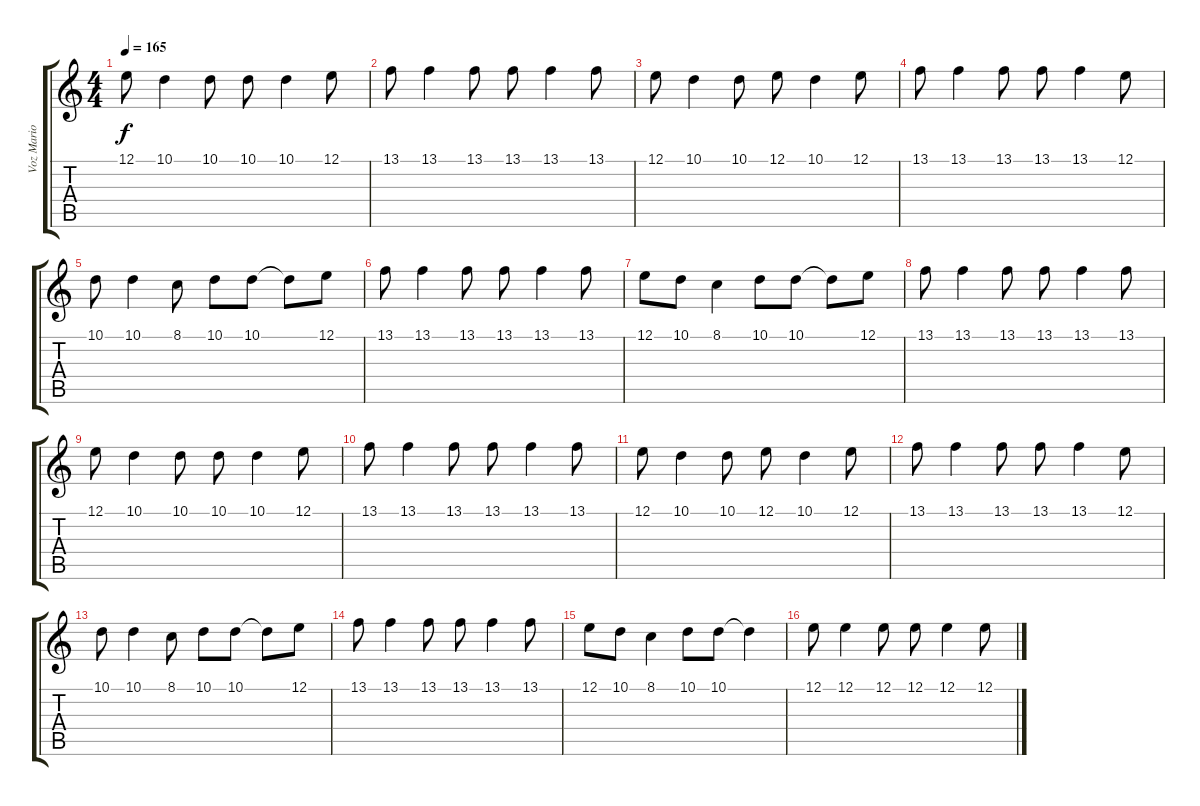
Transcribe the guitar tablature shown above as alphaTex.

\track ("Voz Mario Muñoz" "Voz Mario ") {instrument piccolo}
\staff {score tabs}
\tuning (E4 B3 G3 D3 A2 E2) {hide}
\ts (4 4)
\tempo 165
\clef g2
\ks c
12.1.8{dy f} 10.1.4 10.1.8 10.1.8 10.1.4 12.1.8 |
13.1.8 13.1.4 13.1.8 13.1.8 13.1.4 13.1.8 |
12.1.8 10.1.4 10.1.8 12.1.8 10.1.4 12.1.8 |
13.1.8 13.1.4 13.1.8 13.1.8 13.1.4 12.1.8 |
10.1.8 10.1.4 8.1.8 10.1.8 10.1.8 10.1{t}.8 12.1.8 |
13.1.8 13.1.4 13.1.8 13.1.8 13.1.4 13.1.8 |
12.1.8 10.1.8 8.1.4 10.1.8 10.1.8 10.1{t}.8 12.1.8 |
13.1.8 13.1.4 13.1.8 13.1.8 13.1.4 13.1.8 |
12.1.8 10.1.4 10.1.8 10.1.8 10.1.4 12.1.8 |
13.1.8 13.1.4 13.1.8 13.1.8 13.1.4 13.1.8 |
12.1.8 10.1.4 10.1.8 12.1.8 10.1.4 12.1.8 |
13.1.8 13.1.4 13.1.8 13.1.8 13.1.4 12.1.8 |
10.1.8 10.1.4 8.1.8 10.1.8 10.1.8 10.1{t}.8 12.1.8 |
13.1.8 13.1.4 13.1.8 13.1.8 13.1.4 13.1.8 |
12.1.8 10.1.8 8.1.4 10.1.8 10.1.8 10.1{t}.4 |
12.1.8 12.1.4 12.1.8 12.1.8 12.1.4 12.1.8
